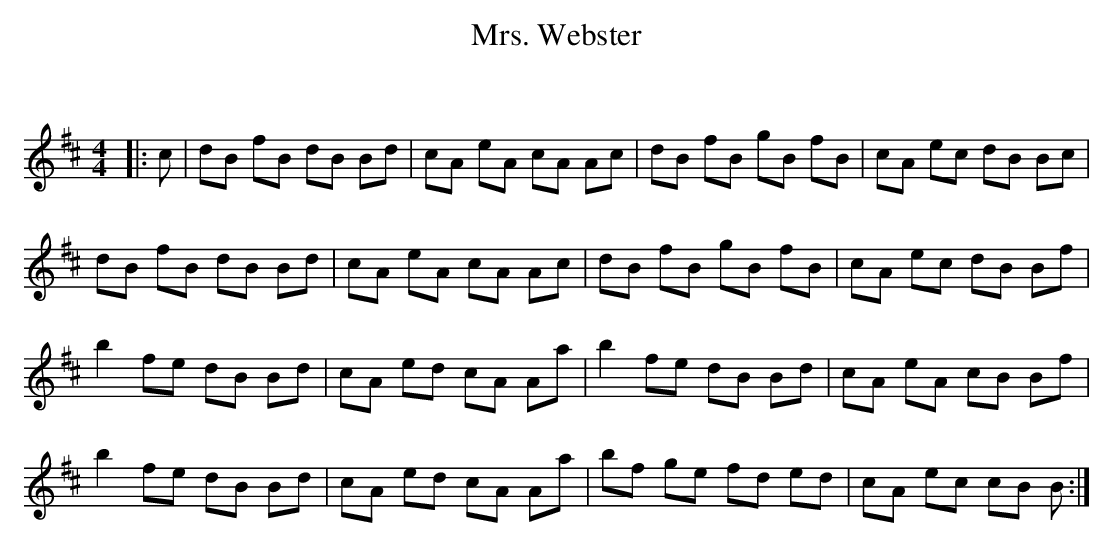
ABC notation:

X:1
T: Mrs. Webster
C:
Q: 232
K:Bm
M:4/4
L:1/8
|:c|dB fB dB Bd|cA eA cA Ac|dB fB gB fB|cA ec dB Bc|
dB fB dB Bd|cA eA cA Ac|dB fB gB fB|cA ec dB Bf|
b2 fe dB Bd|cA ed cA Aa|b2 fe dB Bd|cA eA cB Bf|
b2 fe dB Bd|cA ed cA Aa|bf ge fd ed|cA ec cB B:|
